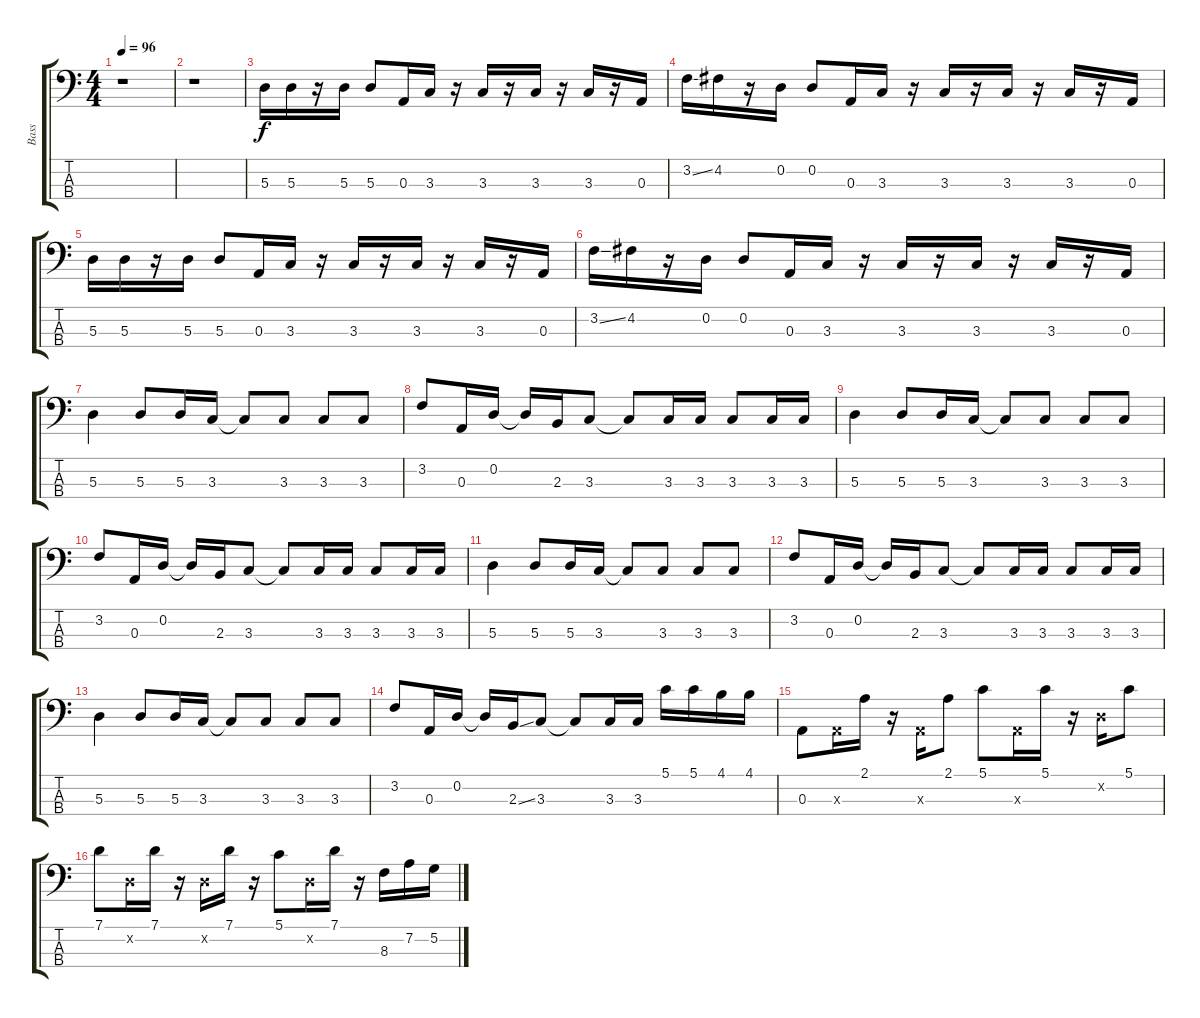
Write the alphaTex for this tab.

\track ("Bass" "Bass") {instrument electricbassfinger}
\staff {score tabs}
\tuning (G2 D2 A1 E1) {hide}
\ts (4 4)
\tempo 96
\clef f4
\ks c
r.1{dy f instrument electricbassfinger} |
r.1 |
5.3.16 5.3.16 r.16 5.3.16 5.3.8 0.3.16 3.3.16 r.16 3.3.16 r.16 3.3.16 r.16 3.3.16 r.16 0.3.16 |
3.2{ss}.16 4.2.16 r.16 0.2.16 0.2.8 0.3.16 3.3.16 r.16 3.3.16 r.16 3.3.16 r.16 3.3.16 r.16 0.3.16 |
5.3.16 5.3.16 r.16 5.3.16 5.3.8 0.3.16 3.3.16 r.16 3.3.16 r.16 3.3.16 r.16 3.3.16 r.16 0.3.16 |
3.2{ss}.16 4.2.16 r.16 0.2.16 0.2.8 0.3.16 3.3.16 r.16 3.3.16 r.16 3.3.16 r.16 3.3.16 r.16 0.3.16 |
5.3.4 5.3.8 5.3.16 3.3.16 3.3{t}.8 3.3.8 3.3.8 3.3.8 |
3.2.8 0.3.16 0.2.16 0.2{t}.16 2.3.16 3.3.8 3.3{t}.8 3.3.16 3.3.16 3.3.8 3.3.16 3.3.16 |
5.3.4 5.3.8 5.3.16 3.3.16 3.3{t}.8 3.3.8 3.3.8 3.3.8 |
3.2.8 0.3.16 0.2.16 0.2{t}.16 2.3.16 3.3.8 3.3{t}.8 3.3.16 3.3.16 3.3.8 3.3.16 3.3.16 |
5.3.4 5.3.8 5.3.16 3.3.16 3.3{t}.8 3.3.8 3.3.8 3.3.8 |
3.2.8 0.3.16 0.2.16 0.2{t}.16 2.3.16 3.3.8 3.3{t}.8 3.3.16 3.3.16 3.3.8 3.3.16 3.3.16 |
5.3.4 5.3.8 5.3.16 3.3.16 3.3{t}.8 3.3.8 3.3.8 3.3.8 |
3.2.8 0.3.16 0.2.16 0.2{t}.16 2.3{ss}.16 3.3.8 3.3{t}.8 3.3.16 3.3.16 5.1.16 5.1.16 4.1.16 4.1.16 |
0.3.8{instrument slapbass1} 0.3{x}.16 2.1.16 r.16 0.3{x}.16 2.1.8 5.1.8 0.3{x}.16 5.1.16 r.16 0.2{x}.16 5.1.8 |
7.1.8 0.2{x}.16 7.1.16 r.16 0.2{x}.16 7.1.16 r.16 5.1.8 0.2{x}.16 7.1.16 r.16 8.3.16 7.2.16 5.2.16
